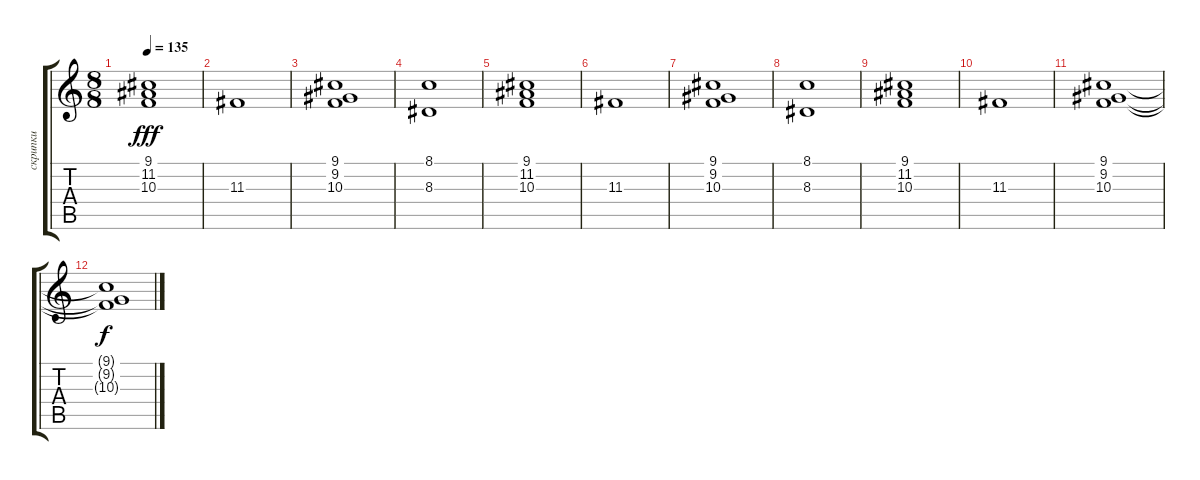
\track ("скрипки" "скрипки") {instrument stringensemble1}
\staff {score tabs}
\tuning (E4 B3 G3 D3 A2 E2) {hide}
\ts (8 8)
\tempo 135
\clef g2
\ks c
(9.1 11.2 10.3).1{dy fff} |
11.3.1 |
(9.1 9.2 10.3).1 |
(8.1 8.3).1 |
(9.1 11.2 10.3).1 |
11.3.1 |
(9.1 9.2 10.3).1 |
(8.1 8.3).1 |
(9.1 11.2 10.3).1 |
11.3.1 |
(9.1 9.2 10.3).1 |
(9.1{t} 9.2{t} 10.3{t}).1{dy f}
